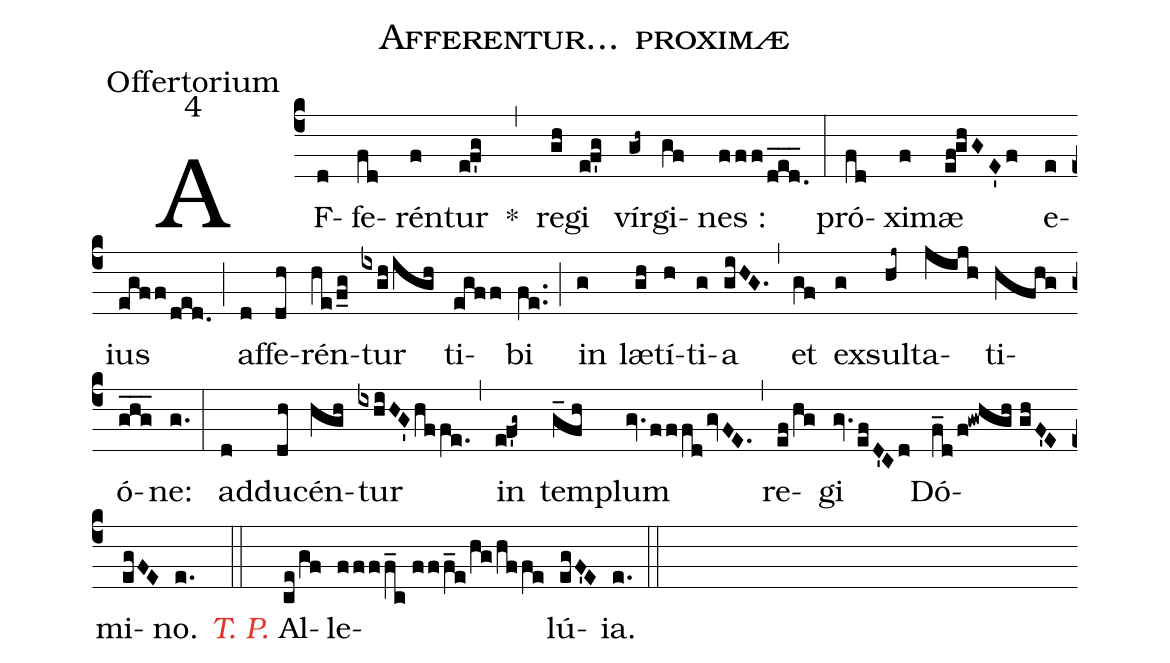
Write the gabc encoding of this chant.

name:Afferentur... proximæ;
office-part:Offertorium;
mode:4;
%%
(c4) AF(d)fe(fd)rén(f)tur(e!f'g) *(,) re(gh)gi(e!f'g) vír(gh~)gi(gf)nes :(fff!/ded.___) (:)
pró(fd)xi(f)mæ(ef!ghGE'f) e(e)ius(egff!/ded.) (;)
af(d)fe(dh)rén(he!/f_g)tur(ixgh!/igh) ti(egff)bi(fe..) (;)
in(g) læ(gh)tí(h)ti(g)a(giHG.) (,) et(gf) ex(g)sul(hj~)ta(jijh)ti(hfhg)ó(ghg___)ne:(g.) (:)
ad(d)du(dh)cén(hgh)tur(ixhiHG'hffe.) (,) in(e!f'g~) tem(g_fh)plum(gv.fffdgvFE.) (,)
re(ef/hg)gi(gv.efD'Cd) Dó(f_d/f!gwhgh//ghF'E)mi(egFE)no.(e.) (::)

<c><i>T. P.</i></c> Al(ce!/gf)le(ffff_c//fff_e/hg!/hffe)lú(egF'E)ia.(e.) (::)
